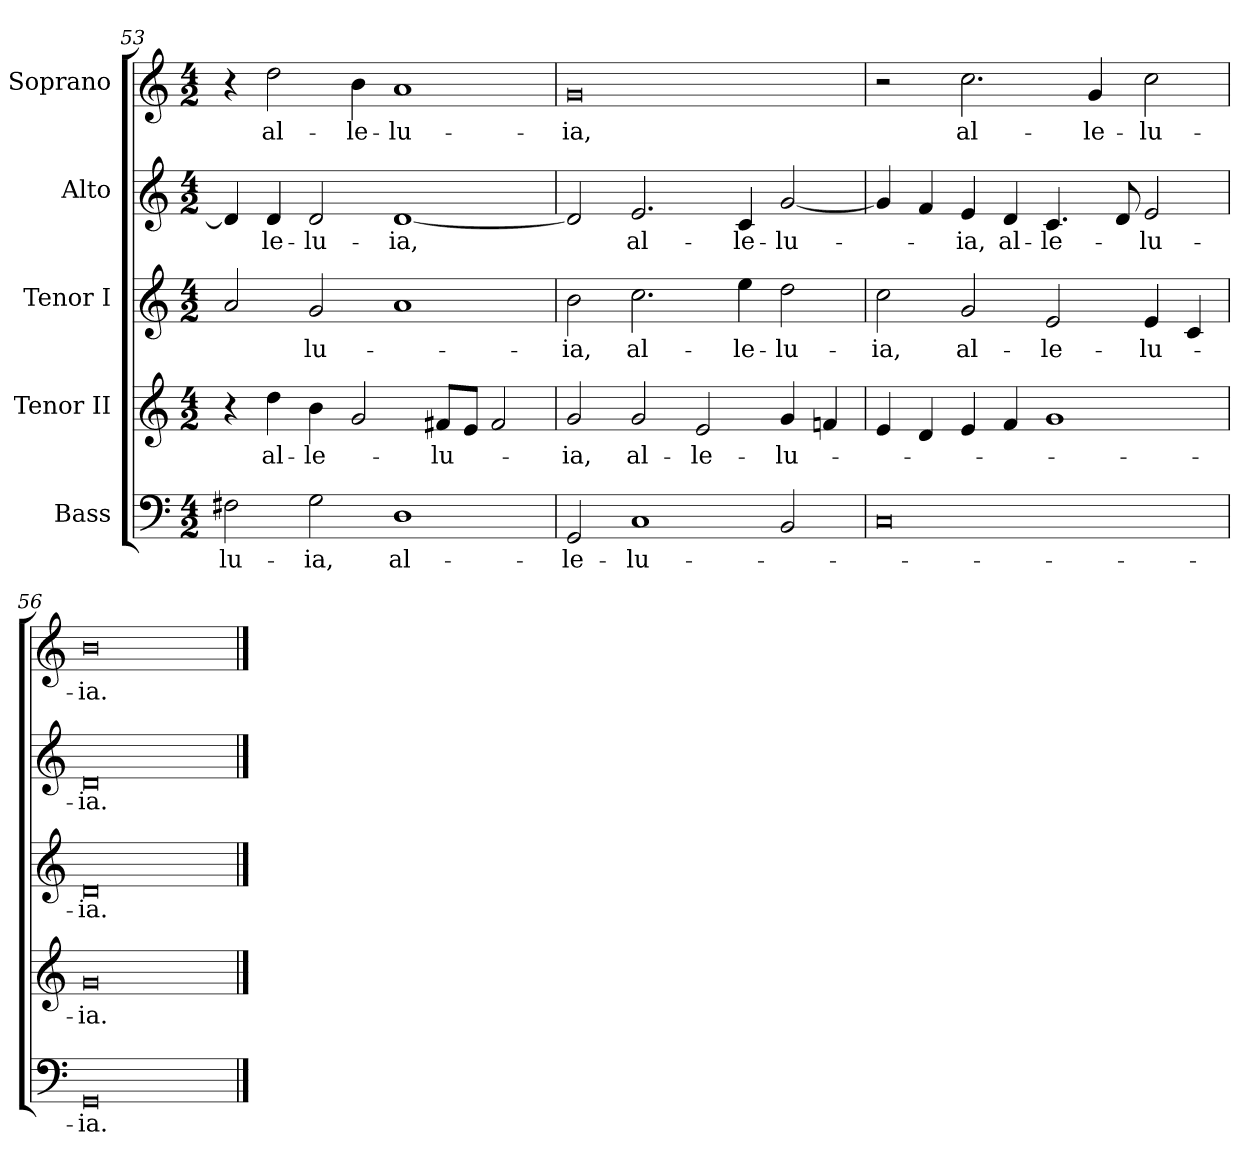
**kern	**text	**kern	**text	**kern	**text	**kern	**text	**kern	**text
*part5	*part5	*part4	*part4	*part3	*part3	*part2	*part2	*part1	*part1
*staff5	*staff5	*staff4	*staff4	*staff3	*staff3	*staff2	*staff2	*staff1	*staff1
*I"Bass	*	*I"Tenor II	*	*I"Tenor I	*	*I"Alto	*	*I"Soprano	*
*clefF4	*	*clefG2	*	*clefG2	*	*clefG2	*	*clefG2	*
*	*	*ITrd7c12	*	*ITrd7c12	*	*	*	*	*
*k[]	*	*k[]	*	*k[]	*	*k[]	*	*k[]	*
*C:	*	*C:	*	*C:	*	*C:	*	*C:	*
*M4/2	*	*M4/2	*	*M4/2	*	*M4/2	*	*M4/2	*
=53	=53	=53	=53	=53	=53	=53	=53	=53	=53
!	!LO:LY:b:color=#000000	!	!	!	!	!	!	!	!
2F#Xi\	-lu-	4r	.	2Ai/	.	4di/]	.	4r	.
!	!	!	!LO:LY:b:color=#000000	!	!	!	!	!	!
!	!	!	!	!	!	!	!LO:LY:b:color=#000000	!	!
!	!	!	!	!	!	!	!	!	!LO:LY:b:color=#000000
.	.	4di\	al-	.	.	4di/	-le-	2ddi\	al-
!	!LO:LY:b:color=#000000	!	!	!	!	!	!	!	!
!	!	!	!LO:LY:b:color=#000000	!	!	!	!	!	!
!	!	!	!	!	!LO:LY:b:color=#000000	!	!	!	!
!	!	!	!	!	!	!	!LO:LY:b:color=#000000	!	!
2Gi\	-ia,	4Bi\	-le-	2Gi/	-lu-	2di/	-lu-	.	.
!	!	!	!	!	!	!	!	!	!LO:LY:b:color=#000000
.	.	2Gi/	.	.	.	.	.	4bi\	-le-
!	!LO:LY:b:color=#000000	!	!	!	!	!	!	!	!
!	!	!	!	!	!	!	!LO:LY:b:color=#000000	!	!
!	!	!	!	!	!	!	!	!	!LO:LY:b:color=#000000
1Di	al-	.	.	1Ai	.	[<1di	-ia,	1ai	-lu-
!	!	!	!LO:LY:b:color=#000000	!	!	!	!	!	!
.	.	8F#Xi/L	-lu-	.	.	.	.	.	.
.	.	8Ei/J	.	.	.	.	.	.	.
.	.	2F#i/	.	.	.	.	.	.	.
=54	=54	=54	=54	=54	=54	=54	=54	=54	=54
!	!LO:LY:b:color=#000000	!	!	!	!	!	!	!	!
!	!	!	!LO:LY:b:color=#000000	!	!	!	!	!	!
!	!	!	!	!	!LO:LY:b:color=#000000	!	!	!	!
!	!	!	!	!	!	!	!	!	!LO:LY:b:color=#000000
2GGi/	-le-	2Gi/	-ia,	2Bi\	-ia,	2di/]	.	0gi	-ia,
!	!LO:LY:b:color=#000000	!	!	!	!	!	!	!	!
!	!	!	!LO:LY:b:color=#000000	!	!	!	!	!	!
!	!	!	!	!	!LO:LY:b:color=#000000	!	!	!	!
!	!	!	!	!	!	!	!LO:LY:b:color=#000000	!	!
1Ci	-lu-	2Gi/	al-	2.ci\	al-	2.ei/	al-	.	.
!	!	!	!LO:LY:b:color=#000000	!	!	!	!	!	!
.	.	2Ei/	-le-	.	.	.	.	.	.
!	!	!	!	!	!LO:LY:b:color=#000000	!	!	!	!
!	!	!	!	!	!	!	!LO:LY:b:color=#000000	!	!
.	.	.	.	4ei\	-le-	4ci/	-le-	.	.
!	!	!	!LO:LY:b:color=#000000	!	!	!	!	!	!
!	!	!	!	!	!LO:LY:b:color=#000000	!	!	!	!
!	!	!	!	!	!	!	!LO:LY:b:color=#000000	!	!
2BBi/	.	4Gi/	-lu-	2di\	-lu-	[<2gi/	-lu-	.	.
.	.	4Fni/	.	.	.	.	.	.	.
=55	=55	=55	=55	=55	=55	=55	=55	=55	=55
!	!	!	!	!	!LO:LY:b:color=#000000	!	!	!	!
0Ci	.	4Ei/	.	2ci\	-ia,	4gi/]	.	2r	.
.	.	4Di/	.	.	.	4fi/	.	.	.
!	!	!	!	!	!LO:LY:b:color=#000000	!	!	!	!
!	!	!	!	!	!	!	!LO:LY:b:color=#000000	!	!
!	!	!	!	!	!	!	!	!	!LO:LY:b:color=#000000
.	.	4Ei/	.	2Gi/	al-	4ei/	-ia,	2.cci\	al-
!	!	!	!	!	!	!	!LO:LY:b:color=#000000	!	!
.	.	4Fi/	.	.	.	4di/	al-	.	.
!	!	!	!	!	!LO:LY:b:color=#000000	!	!	!	!
!	!	!	!	!	!	!	!LO:LY:b:color=#000000	!	!
.	.	1Gi	.	2Ei/	-le-	4.ci/	-le-	.	.
!	!	!	!	!	!	!	!	!	!LO:LY:b:color=#000000
.	.	.	.	.	.	.	.	4gi/	-le-
.	.	.	.	.	.	8di/	.	.	.
!	!	!	!	!	!LO:LY:b:color=#000000	!	!	!	!
!	!	!	!	!	!	!	!LO:LY:b:color=#000000	!	!
!	!	!	!	!	!	!	!	!	!LO:LY:b:color=#000000
.	.	.	.	4Ei/	-lu-	2ei/	-lu-	2cci\	-lu-
.	.	.	.	4Ci/	.	.	.	.	.
=56	=56	=56	=56	=56	=56	=56	=56	=56	=56
!	!LO:LY:b:color=#000000	!	!	!	!	!	!	!	!
!	!	!	!LO:LY:b:color=#000000	!	!	!	!	!	!
!	!	!	!	!	!LO:LY:b:color=#000000	!	!	!	!
!	!	!	!	!	!	!	!LO:LY:b:color=#000000	!	!
!	!	!	!	!	!	!	!	!	!LO:LY:b:color=#000000
0GGi	-ia.	0Gi	-ia.	0Di	-ia.	0di	-ia.	0bi	-ia.
==	==	==	==	==	==	==	==	==	==
*-	*-	*-	*-	*-	*-	*-	*-	*-	*-
